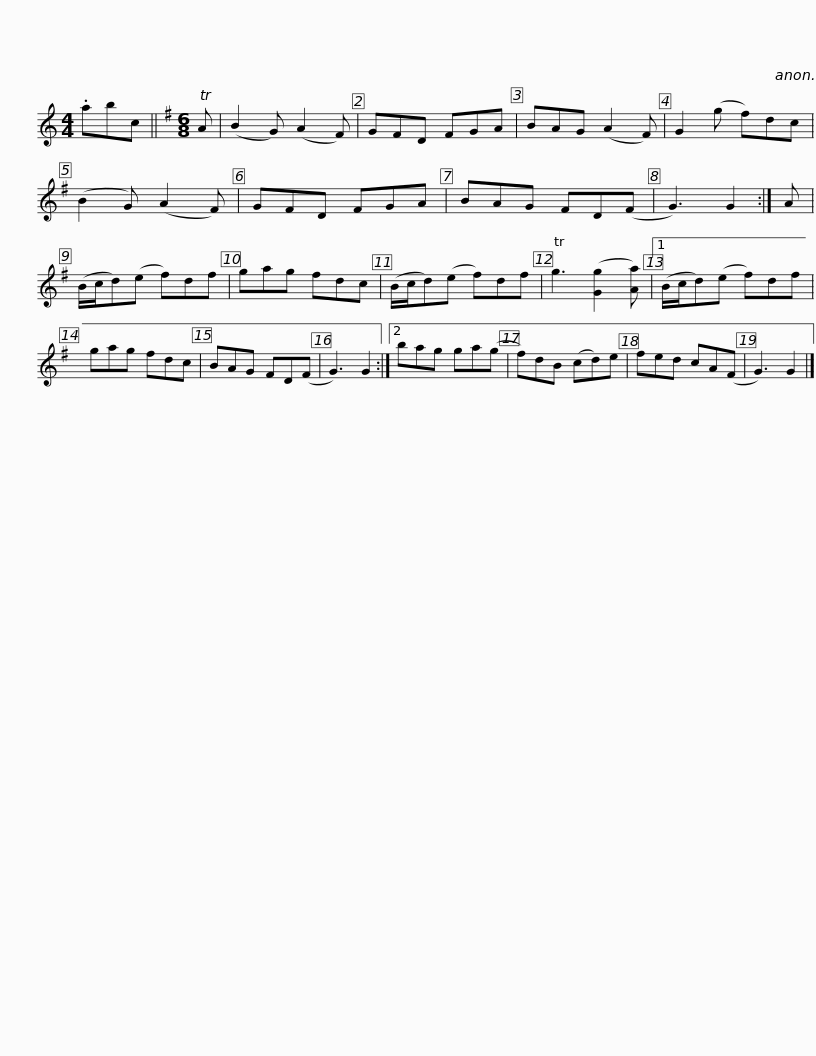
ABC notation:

X:1
L:1/8
M:4/4
I:linebreak $
K:C
V:1 treble
V:1
 .abc ||[K:G][M:6/8] TA | (B2 G) (A2 F) | GFD FGA | BAG (A2 F) | %5
 G2 (g f)dc | (B2 G) (A2 F) | GFD FGA | BAG FD(F |$ G3) G2 :| %10
 A | (B/c/d)(e f)df | gag fdc | (B/c/d)(e f)df | Tg3 ([Gg]2 [Aa]) |1 %15
 (B/c/d)(e f)df | gag fdc |$ BAG FD(F | G3) G2 :|2 bag ga(g | %20
 f)dB (cd)e | fed cA(F | G3) G2 |] %23
